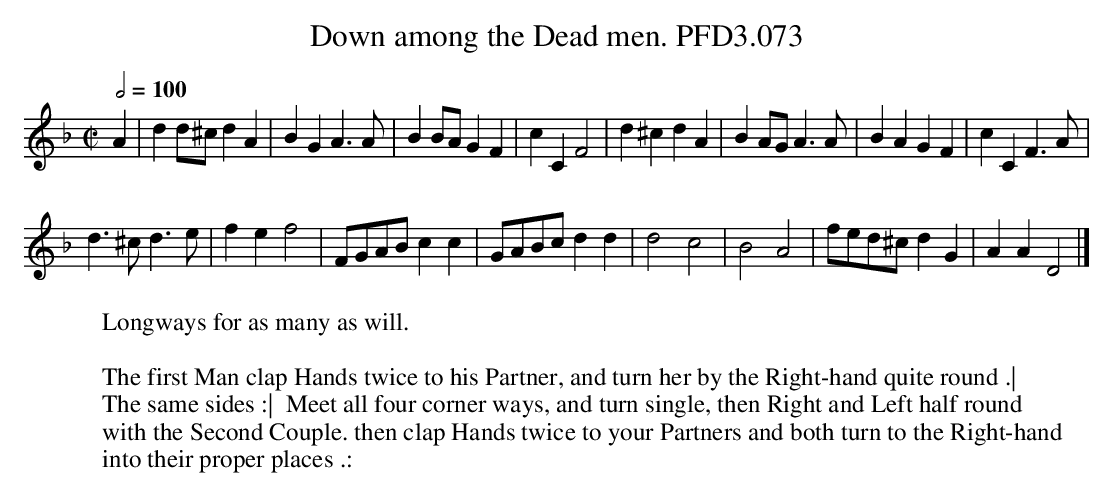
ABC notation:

X:1
T:Down among the Dead men. PFD3.073
W:Longways for as many as will.
L:1/4
Q:1/2=100
M:C|
K:Dm
A|d d/^c/ dA|BGA>A|B B/A/ GF|cCF2|d^cdA|BA/G/ A>A|BAGF|cCF>A|
d>^c d>e|fef2|F/G/A/B/ cc|G/A/B/c/ dd|d2c2|B2A2|f/e/d/^c/ dG|AAD2 |]
W:
W: The first Man clap Hands twice to his Partner, and turn her by the Right-hand quite round .|
W: The same sides :|  Meet all four corner ways, and turn single, then Right and Left half round
W: with the Second Couple. then clap Hands twice to your Partners and both turn to the Right-hand
W: into their proper places .:
